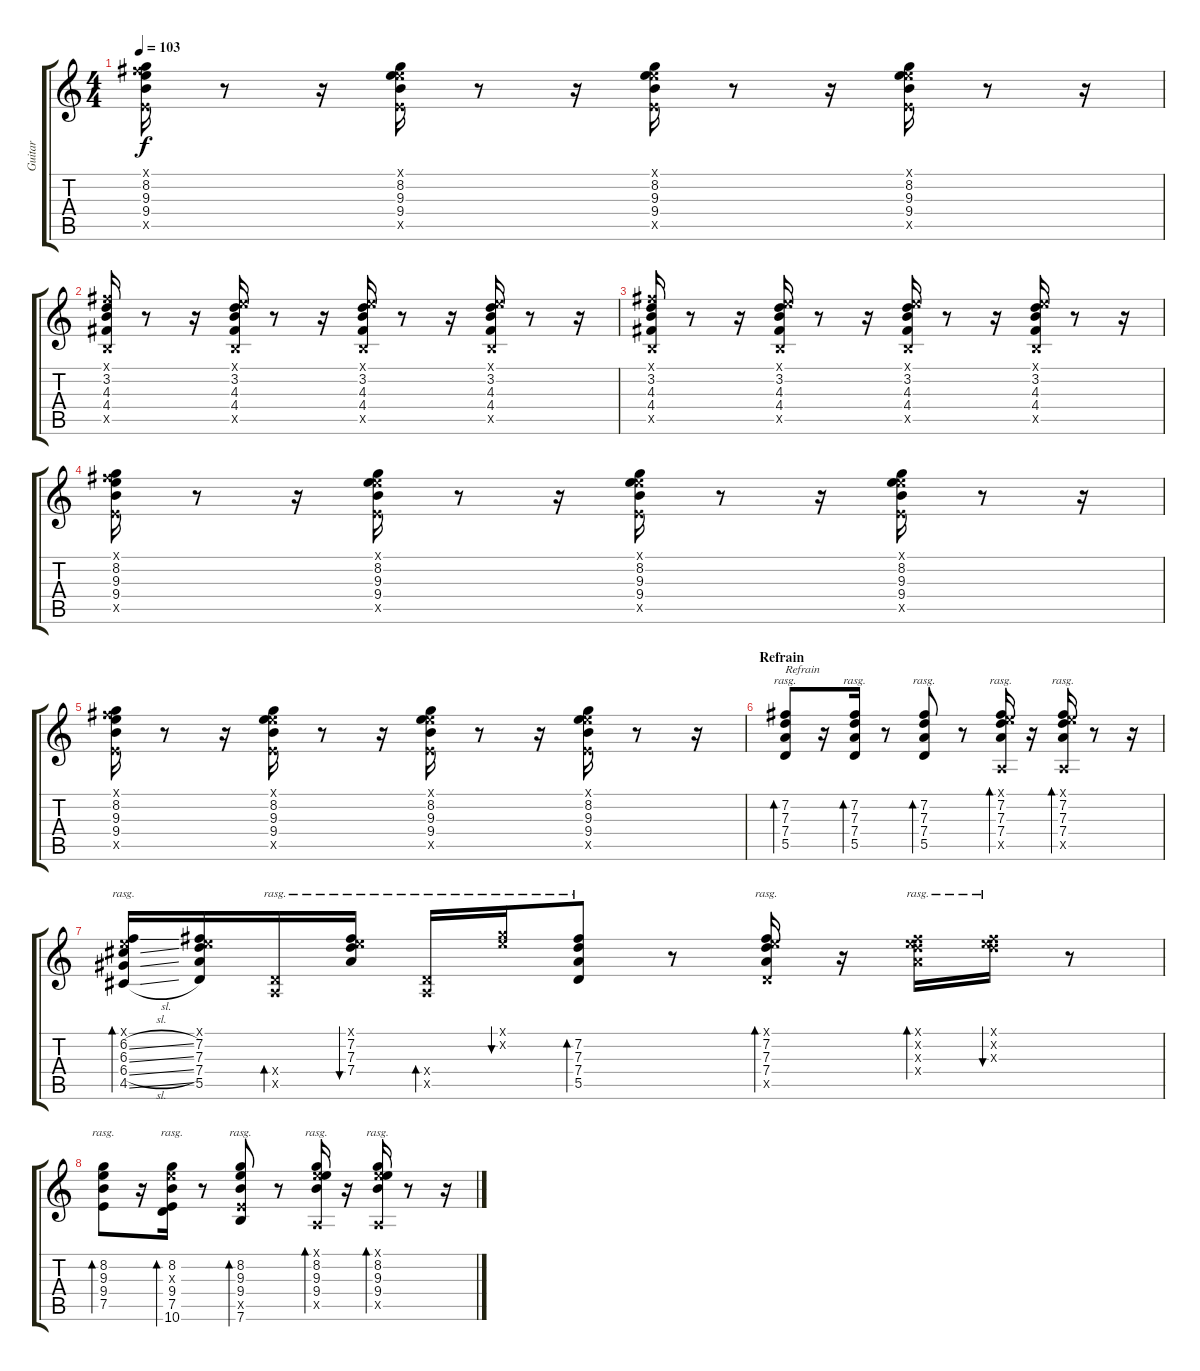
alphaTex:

\track ("Guitar" "Guitar") {instrument electricguitarjazz}
\staff {score tabs}
\tuning (E4 B3 G3 D3 A2 E2) {hide}
\ts (4 4)
\tempo 103
\clef g2
\ks c
(2.1{x} 8.2 9.3 9.4 7.5{x}).16{dy f} r.8 r.16 (0.1{x} 8.2 9.3 9.4 7.5{x}).16 r.8 r.16 (0.1{x} 8.2 9.3 9.4 7.5{x}).16 r.8 r.16 (0.1{x} 8.2 9.3 9.4 7.5{x}).16 r.8 r.16 |
(2.1{x} 3.2 4.3 4.4 2.5{x}).16 r.8 r.16 (0.1{x} 3.2 4.3 4.4 2.5{x}).16 r.8 r.16 (0.1{x} 3.2 4.3 4.4 2.5{x}).16 r.8 r.16 (0.1{x} 3.2 4.3 4.4 2.5{x}).16 r.8 r.16 |
(2.1{x} 3.2 4.3 4.4 2.5{x}).16 r.8 r.16 (0.1{x} 3.2 4.3 4.4 2.5{x}).16 r.8 r.16 (0.1{x} 3.2 4.3 4.4 2.5{x}).16 r.8 r.16 (0.1{x} 3.2 4.3 4.4 2.5{x}).16 r.8 r.16 |
(2.1{x} 8.2 9.3 9.4 7.5{x}).16 r.8 r.16 (0.1{x} 8.2 9.3 9.4 7.5{x}).16 r.8 r.16 (0.1{x} 8.2 9.3 9.4 7.5{x}).16 r.8 r.16 (0.1{x} 8.2 9.3 9.4 7.5{x}).16 r.8 r.16 |
(2.1{x} 8.2 9.3 9.4 7.5{x}).16 r.8 r.16 (0.1{x} 8.2 9.3 9.4 7.5{x}).16 r.8 r.16 (0.1{x} 8.2 9.3 9.4 7.5{x}).16 r.8 r.16 (0.1{x} 8.2 9.3 9.4 7.5{x}).16 r.8 r.16 |
\section ("" "Refrain")
(7.2 7.3 7.4 5.5).8{bd 30 rasg ii txt "Refrain"} r.16 (7.2 7.3 7.4 5.5).16{bd 30 rasg ii} r.8 (7.2 7.3 7.4 5.5).8{bd 30 rasg ii} r.8 (0.1{x} 7.2 7.3 7.4 0.5{x}).16{bd 30 rasg ii} r.16 (0.1{x} 7.2 7.3 7.4 0.5{x}).16{bd 30 rasg ii} r.8 r.16 |
(0.1{x} 6.2{sl} 6.3{sl} 6.4{sl} 4.5{sl}).16{bd 30 rasg ii} (0.1{x} 7.2 7.3 7.4 5.5).16 (0.4{x} 0.5{x}).16{bd 30 rasg ii} (0.1{x} 7.2 7.3 7.4).16{bu 30 rasg ii} (0.4{x} 0.5{x}).16{bd 30 rasg ii} (0.1{x} 8.2{x}).16{bu 30 rasg ii} (7.2 7.3 7.4 5.5).8{bd 30 rasg ii} r.8 (0.1{x} 7.2 7.3 7.4 5.5{x}).16{bd 30 rasg ii} r.16 (0.1{x} 7.2{x} 7.3{x} 7.4{x}).16{bd 30 rasg ii} (0.1{x} 7.2{x} 7.3{x}).16{bu 30 rasg ii} r.8 |
(8.2 9.3 9.4 7.5).8{bd 30 rasg ii} r.16 (8.2 9.3{x} 9.4 7.5 10.6).16{bd 30 rasg ii} r.8 (8.2 9.3 9.4 7.5{x} 7.6).8{bd 30 rasg ii} r.8 (0.1{x} 8.2 9.3 9.4 0.5{x}).16{bd 30 rasg ii} r.16 (0.1{x} 8.2 9.3 9.4 0.5{x}).16{bd 30 rasg ii} r.8 r.16
